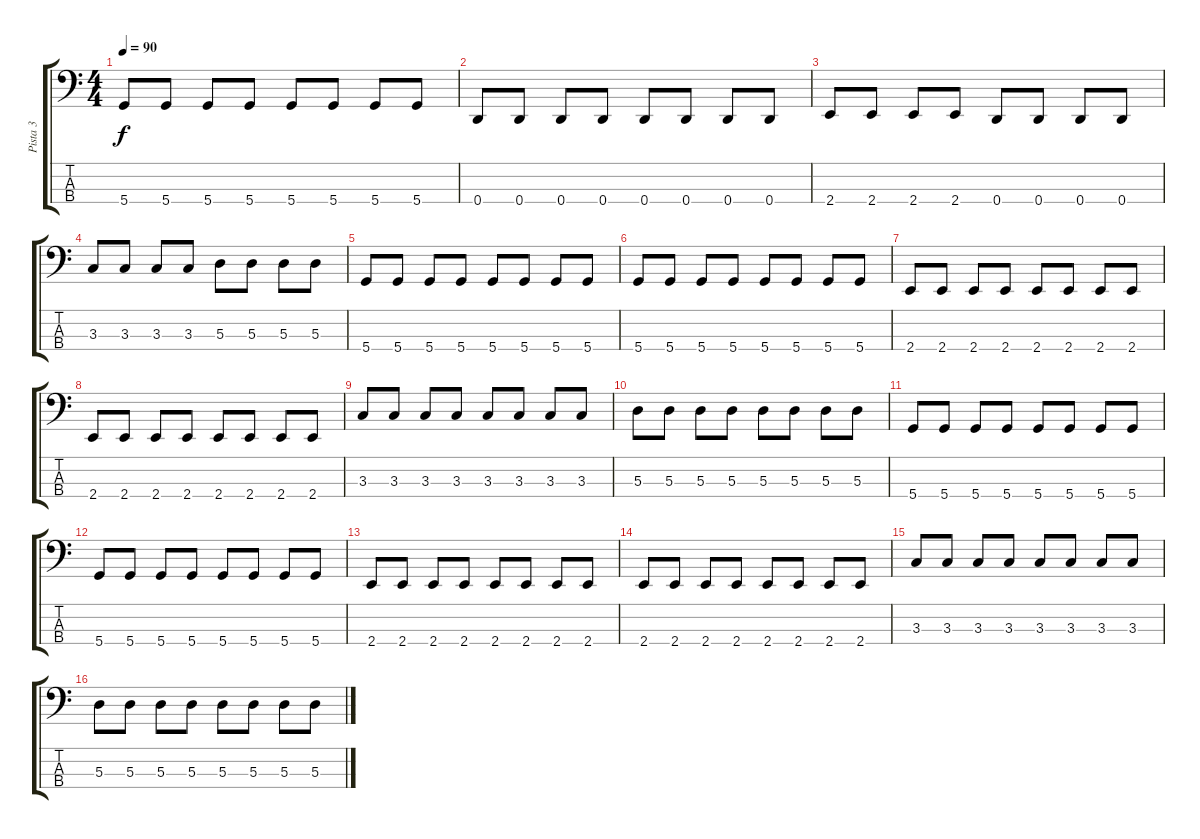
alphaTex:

\track ("Pista 3" "Pista 3") {instrument electricbassfinger}
\staff {score tabs}
\tuning (G2 D2 A1 D1) {hide}
\ts (4 4)
\tempo 90
\clef f4
\ks c
5.4.8{dy f} 5.4.8 5.4.8 5.4.8 5.4.8 5.4.8 5.4.8 5.4.8 |
0.4.8 0.4.8 0.4.8 0.4.8 0.4.8 0.4.8 0.4.8 0.4.8 |
2.4.8 2.4.8 2.4.8 2.4.8 0.4.8 0.4.8 0.4.8 0.4.8 |
3.3.8 3.3.8 3.3.8 3.3.8 5.3.8 5.3.8 5.3.8 5.3.8 |
5.4.8 5.4.8 5.4.8 5.4.8 5.4.8 5.4.8 5.4.8 5.4.8 |
5.4.8 5.4.8 5.4.8 5.4.8 5.4.8 5.4.8 5.4.8 5.4.8 |
2.4.8 2.4.8 2.4.8 2.4.8 2.4.8 2.4.8 2.4.8 2.4.8 |
2.4.8 2.4.8 2.4.8 2.4.8 2.4.8 2.4.8 2.4.8 2.4.8 |
3.3.8 3.3.8 3.3.8 3.3.8 3.3.8 3.3.8 3.3.8 3.3.8 |
5.3.8 5.3.8 5.3.8 5.3.8 5.3.8 5.3.8 5.3.8 5.3.8 |
5.4.8 5.4.8 5.4.8 5.4.8 5.4.8 5.4.8 5.4.8 5.4.8 |
5.4.8 5.4.8 5.4.8 5.4.8 5.4.8 5.4.8 5.4.8 5.4.8 |
2.4.8 2.4.8 2.4.8 2.4.8 2.4.8 2.4.8 2.4.8 2.4.8 |
2.4.8 2.4.8 2.4.8 2.4.8 2.4.8 2.4.8 2.4.8 2.4.8 |
3.3.8 3.3.8 3.3.8 3.3.8 3.3.8 3.3.8 3.3.8 3.3.8 |
5.3.8 5.3.8 5.3.8 5.3.8 5.3.8 5.3.8 5.3.8 5.3.8
